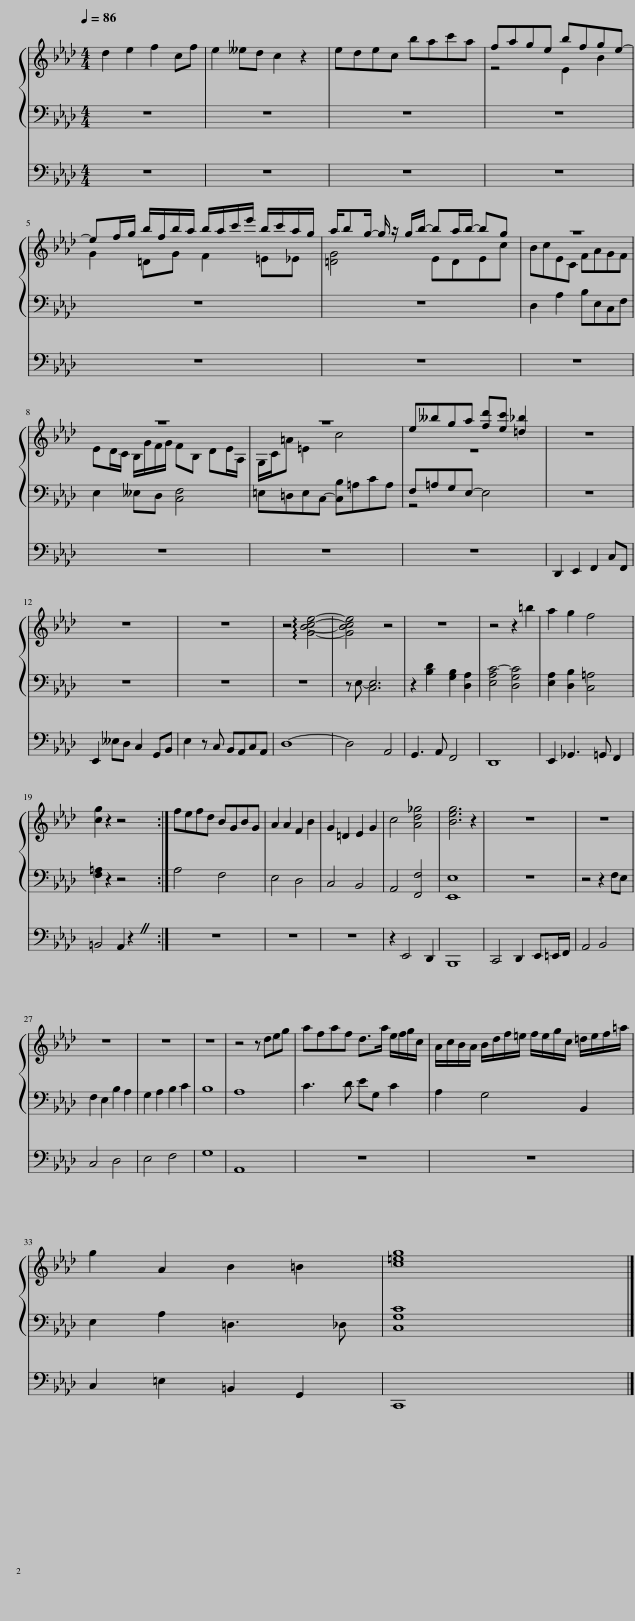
X:1
%%score { ( 1 4 ) | ( 2 5 ) | 3 }
L:1/8
Q:1/4=86
M:4/4
I:linebreak $
K:Ab
V:1 treble
V:4 treble
V:2 bass
V:5 bass
V:3 bass
V:1
 d2 e2 f2 cf | e2 __ed c2 z2 | edec bac'a | fage bfge- |$ ef/g/ b/f/b/a/ b/a/c'/e'/ b/c'/a/g/ | %5
 a/bg/- g/ z/ g/b/- ba/b/- bg | z8 |$ z8 | z8 | e__bga [fd'][ec'] [=d_b]2 | %10
 z8 |$ z8 | z8 | z4 !arpeggio![GBce]4- | [GBce]4 z4 | %15
 z8 | z4 z2 =b2 | a2 g2 f4 |$ [cg]2 z2 z4 :| fefd BGBG | %20
 A2 A2 F2 B2 | G2 =D2 E2 G2 | c4 [Ad_g]4 | [Beg]6 z2 | z8 | %25
 z8 |$ z8 | z8 | z8 | z4 z deg | %30
 afaf d>a e/f/g/c/ | A/c/B/A/ B/d/f/=e/ f/e/g/c/ =d/e/f/=a/ |$ g2 A2 B2 =B2 | [c=eg]8 |] %34
V:2
 z8 | z8 | z8 | z8 |$ z8 | %5
 z8 | D,2 A,2 B,E,C,F, |$ E,2 __E,D, [C,F,]4 | =E,=D,E,C,- [C,B,]=A,CA, | F,=A,G,E,- E,4 | %10
 z8 |$ z8 | z8 | z8 | z E,- E,6 | %15
 z2 [B,D]2 [G,B,]2 [D,A,]2 | [E,A,C-]4 [D,G,C]4 | [E,A,]2 [D,B,]2 [C,=A,]4 |$ [F,=A,]2 z2 z4 :| A,4 F,4 | %20
 E,4 D,4 | C,4 B,,4 | A,,4 [F,,F,]4 | [E,,E,]8 | z8 | %25
 z4 z2 F,E, |$ F,2 E,2 B,2 A,2 | G,2 A,2 B,2 C2 | B,8 | A,8 | %30
 C3 D EG, C2 | A,2 G,4 B,,2 |$ E,2 A,2 =D,3 _D, | [C,G,C]8 |] %34
V:3
 z8 | z8 | z8 | z8 |$ z8 | %5
 z8 | z8 |$ z8 | z8 | z8 | %10
 D,,2 E,,2 F,,2 C,F,, |$ E,,2 __E,D, C,2 G,,B,, | E,2 z C, B,,A,,C,A,, | D,8- | D,4 A,,4 | %15
 G,,3 A,, F,,4 | D,,8 | E,,2 _G,,3 =G,, F,,2 |$ =B,,4 A,,2 z2 :| z8 | %20
 z8 | z8 | z2 E,,4 D,,2 | B,,,8 | C,,4 D,,2 E,,=E,,/F,,/ | %25
 A,,4 B,,4 |$ C,4 D,4 | E,4 F,4 | G,8 | A,,8 | %30
 z8 | z8 |$ C,2 =E,2 =B,,2 G,,2 | C,,8 |] %34
V:4
 x8 | x8 | x8 | z4 E2 B2 |$ G2 =DG F2 =E_E | %5
 [=DG]4 EDEc | BcEC FAGF |$ ED/C/ B,/G/F/G/ FB, DE/A,/ | G,/C/=A =E2 c4 | z8 | %10
 x8 |$ x8 | x8 | x8 | x8 | %15
 x8 | x8 | x8 |$ x8 :| x8 | %20
 x8 | x8 | x8 | x8 | x8 | %25
 x8 |$ x8 | x8 | x8 | x8 | %30
 x8 | x8 |$ x8 | x8 |] %34
V:5
 x8 | x8 | x8 | x8 |$ x8 | %5
 x8 | x8 |$ x8 | x8 | z4 x4 | %10
 x8 |$ x8 | x8 | x8 | x2 C,6 | %15
 x8 | x8 | x8 |$ x8 :| x8 | %20
 x8 | x8 | x8 | x8 | x8 | %25
 x8 |$ x8 | x8 | x8 | x8 | %30
 x8 | x8 |$ x8 | x8 |] %34
